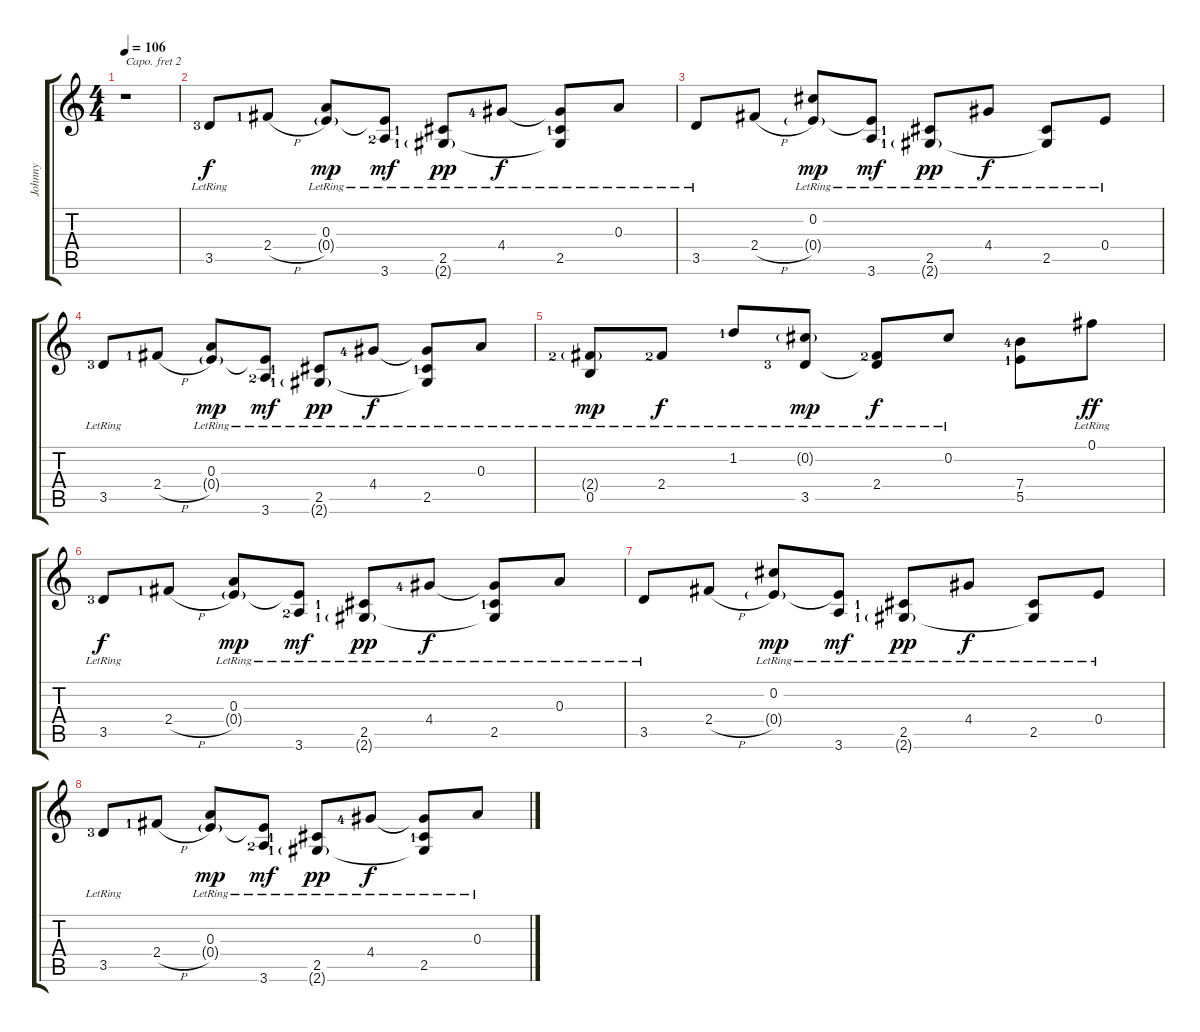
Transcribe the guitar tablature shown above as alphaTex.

\track ("Johnny" "Johnny") {instrument electricguitarclean}
\staff {score tabs}
\capo 2
\tuning (E4 B3 G3 D3 A2 E2) {hide}
\ts (4 4)
\tempo 106
\clef g2
\ks c
r.1{dy f instrument electricguitarclean} |
3.5{lr lf 4}.8 2.4{h lf 2}.8 (0.3{lr} 0.4{g}).8{dy mp} (0.4{t} 3.6{lr lf 3}).8{dy mf} (2.5{lr lf 2} 2.6{g lf 2}).8{dy pp} 4.4{lr lf 5}.8{dy f} (4.4{t} 2.5{lr lf 2} 2.6{t}).8 0.3{lr}.8 |
3.5{lr}.8 2.4{h}.8 (0.2{lr} 0.4{g}).8{dy mp} (0.4{t} 3.6{lr}).8{dy mf} (2.5{lr lf 2} 2.6{g lf 2}).8{dy pp} 4.4{lr}.8{dy f} (2.5{lr} 2.6{t}).8 0.4{lr}.8 |
3.5{lr lf 4}.8 2.4{h lf 2}.8 (0.3{lr} 0.4{g}).8{dy mp} (0.4{t} 3.6{lr lf 3}).8{dy mf} (2.5{lr lf 2} 2.6{g lf 2}).8{dy pp} 4.4{lr lf 5}.8{dy f} (4.4{t} 2.5{lr lf 2} 2.6{t}).8 0.3{lr}.8 |
(2.4{g lr lf 3} 0.5{lr}).8{dy mp} 2.4{lr lf 3}.8{dy f} 1.2{lr lf 2}.8 (0.2{g lr} 3.5{lr lf 4}).8{dy mp} (2.4{lr lf 3} 3.5{t}).8{dy f} 0.2{lr}.8 (7.4{lf 5} 5.5{lf 2}).8 0.1{lr}.8{dy ff} |
3.5{lr lf 4}.8{dy f} 2.4{h lf 2}.8 (0.3{lr} 0.4{g}).8{dy mp} (0.4{t} 3.6{lr lf 3}).8{dy mf} (2.5{lr lf 2} 2.6{g lf 2}).8{dy pp} 4.4{lr lf 5}.8{dy f} (4.4{t} 2.5{lr lf 2} 2.6{t}).8 0.3{lr}.8 |
3.5{lr}.8 2.4{h}.8 (0.2{lr} 0.4{g}).8{dy mp} (0.4{t} 3.6{lr}).8{dy mf} (2.5{lr lf 2} 2.6{g lf 2}).8{dy pp} 4.4{lr}.8{dy f} (2.5{lr} 2.6{t}).8 0.4{lr}.8 |
3.5{lr lf 4}.8 2.4{h lf 2}.8 (0.3{lr} 0.4{g}).8{dy mp} (0.4{t} 3.6{lr lf 3}).8{dy mf} (2.5{lr lf 2} 2.6{g lf 2}).8{dy pp} 4.4{lr lf 5}.8{dy f} (4.4{t} 2.5{lr lf 2} 2.6{t}).8 0.3{lr}.8
